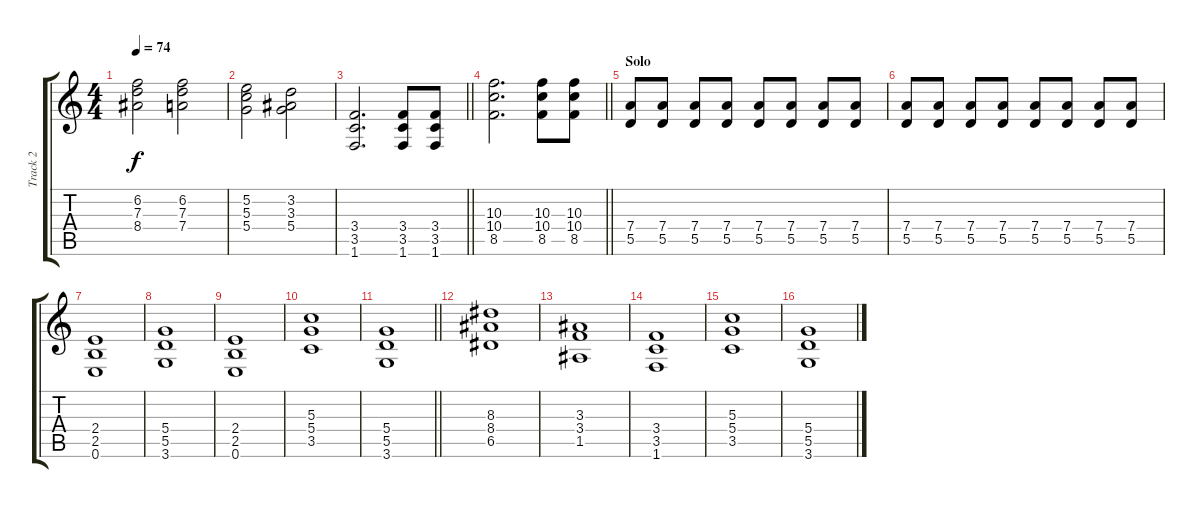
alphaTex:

\track ("Track 2" "Track 2") {instrument distortionguitar}
\staff {score tabs}
\tuning (E4 B3 G3 D3 A2 E2) {hide}
\ts (4 4)
\tempo 74
\clef g2
\ks c
(6.2 7.3 8.4).2{dy f} (6.2 7.3 7.4).2 |
(5.2 5.3 5.4).2 (3.2 3.3 5.4).2 |
\barLineRight lightlight
(3.4 3.5 1.6).2{d} (3.4 3.5 1.6).8 (3.4 3.5 1.6).8 |
\barLineRight lightlight
(10.3 10.4 8.5).2{d} (10.3 10.4 8.5).8 (10.3 10.4 8.5).8 |
\section ("" "Solo")
(7.4 5.5).8 (7.4 5.5).8 (7.4 5.5).8 (7.4 5.5).8 (7.4 5.5).8 (7.4 5.5).8 (7.4 5.5).8 (7.4 5.5).8 |
(7.4 5.5).8 (7.4 5.5).8 (7.4 5.5).8 (7.4 5.5).8 (7.4 5.5).8 (7.4 5.5).8 (7.4 5.5).8 (7.4 5.5).8 |
(2.4 2.5 0.6).1 |
(5.4 5.5 3.6).1 |
(2.4 2.5 0.6).1 |
(5.3 5.4 3.5).1 |
\barLineRight lightlight
(5.4 5.5 3.6).1 |
(8.3 8.4 6.5).1 |
(3.3 3.4 1.5).1 |
(3.4 3.5 1.6).1 |
(5.3 5.4 3.5).1 |
(5.4 5.5 3.6).1
